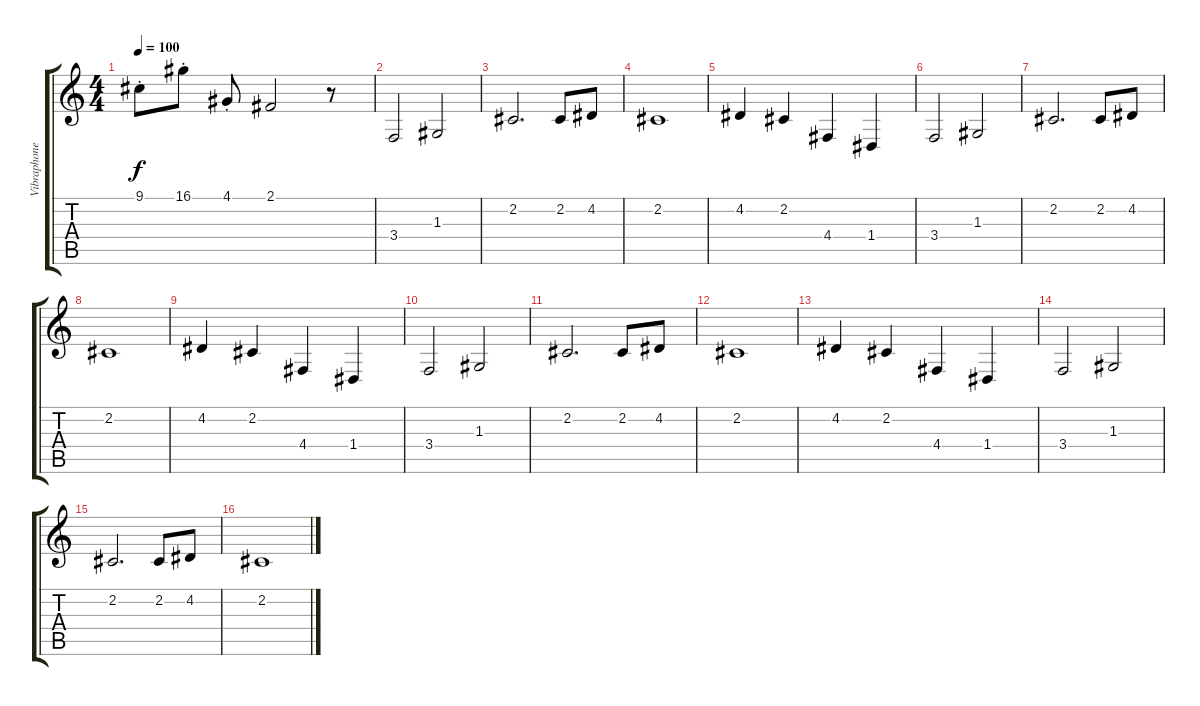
\track ("Vibraphone" "Vibraphone") {instrument orchestralharp}
\staff {score tabs}
\tuning (E4 B3 G3 D3 A2 E2) {hide}
\ts (4 4)
\tempo 100
\clef g2
\ks c
9.1{st}.8{dy f} 16.1{st}.8 4.1{st}.8 2.1.2 r.8 |
3.4.2 1.3.2 |
2.2.2{d} 2.2.8 4.2.8 |
2.2.1 |
4.2.4 2.2.4 4.4.4 1.4.4 |
3.4.2 1.3.2 |
2.2.2{d} 2.2.8 4.2.8 |
2.2.1 |
4.2.4 2.2.4 4.4.4 1.4.4 |
3.4.2 1.3.2 |
2.2.2{d} 2.2.8 4.2.8 |
2.2.1 |
4.2.4 2.2.4 4.4.4 1.4.4 |
3.4.2 1.3.2 |
2.2.2{d} 2.2.8 4.2.8 |
2.2.1
